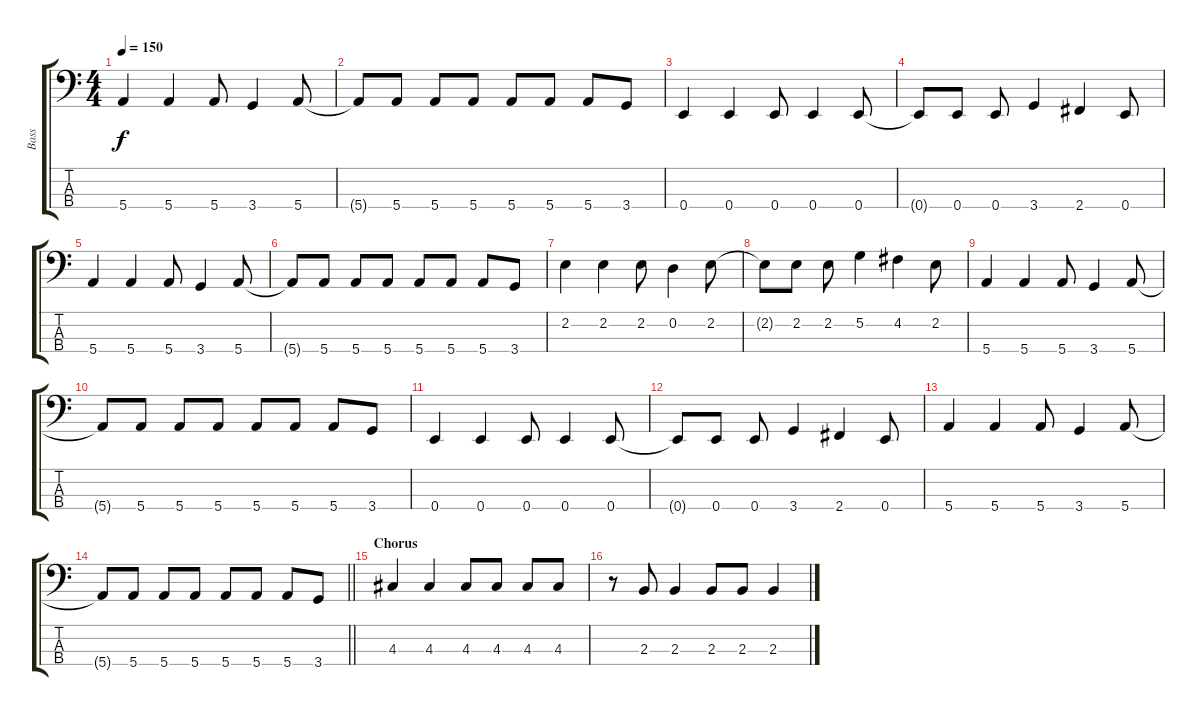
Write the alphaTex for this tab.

\track ("Bass" "Bass") {instrument electricbasspick}
\staff {score tabs}
\tuning (G2 D2 A1 E1) {hide}
\ts (4 4)
\tempo 150
\clef f4
\ks c
5.4.4{dy f} 5.4.4 5.4.8 3.4.4 5.4.8 |
5.4{t}.8 5.4.8 5.4.8 5.4.8 5.4.8 5.4.8 5.4.8 3.4.8 |
0.4.4 0.4.4 0.4.8 0.4.4 0.4.8 |
0.4{t}.8 0.4.8 0.4.8 3.4.4 2.4.4 0.4.8 |
5.4.4 5.4.4 5.4.8 3.4.4 5.4.8 |
5.4{t}.8 5.4.8 5.4.8 5.4.8 5.4.8 5.4.8 5.4.8 3.4.8 |
2.2.4 2.2.4 2.2.8 0.2.4 2.2.8 |
2.2{t}.8 2.2.8 2.2.8 5.2.4 4.2.4 2.2.8 |
5.4.4 5.4.4 5.4.8 3.4.4 5.4.8 |
5.4{t}.8 5.4.8 5.4.8 5.4.8 5.4.8 5.4.8 5.4.8 3.4.8 |
0.4.4 0.4.4 0.4.8 0.4.4 0.4.8 |
0.4{t}.8 0.4.8 0.4.8 3.4.4 2.4.4 0.4.8 |
5.4.4 5.4.4 5.4.8 3.4.4 5.4.8 |
\barLineRight lightlight
5.4{t}.8 5.4.8 5.4.8 5.4.8 5.4.8 5.4.8 5.4.8 3.4.8 |
\section ("" "Chorus")
4.3.4 4.3.4 4.3.8 4.3.8 4.3.8 4.3.8 |
r.8 2.3.8 2.3.4 2.3.8 2.3.8 2.3.4
